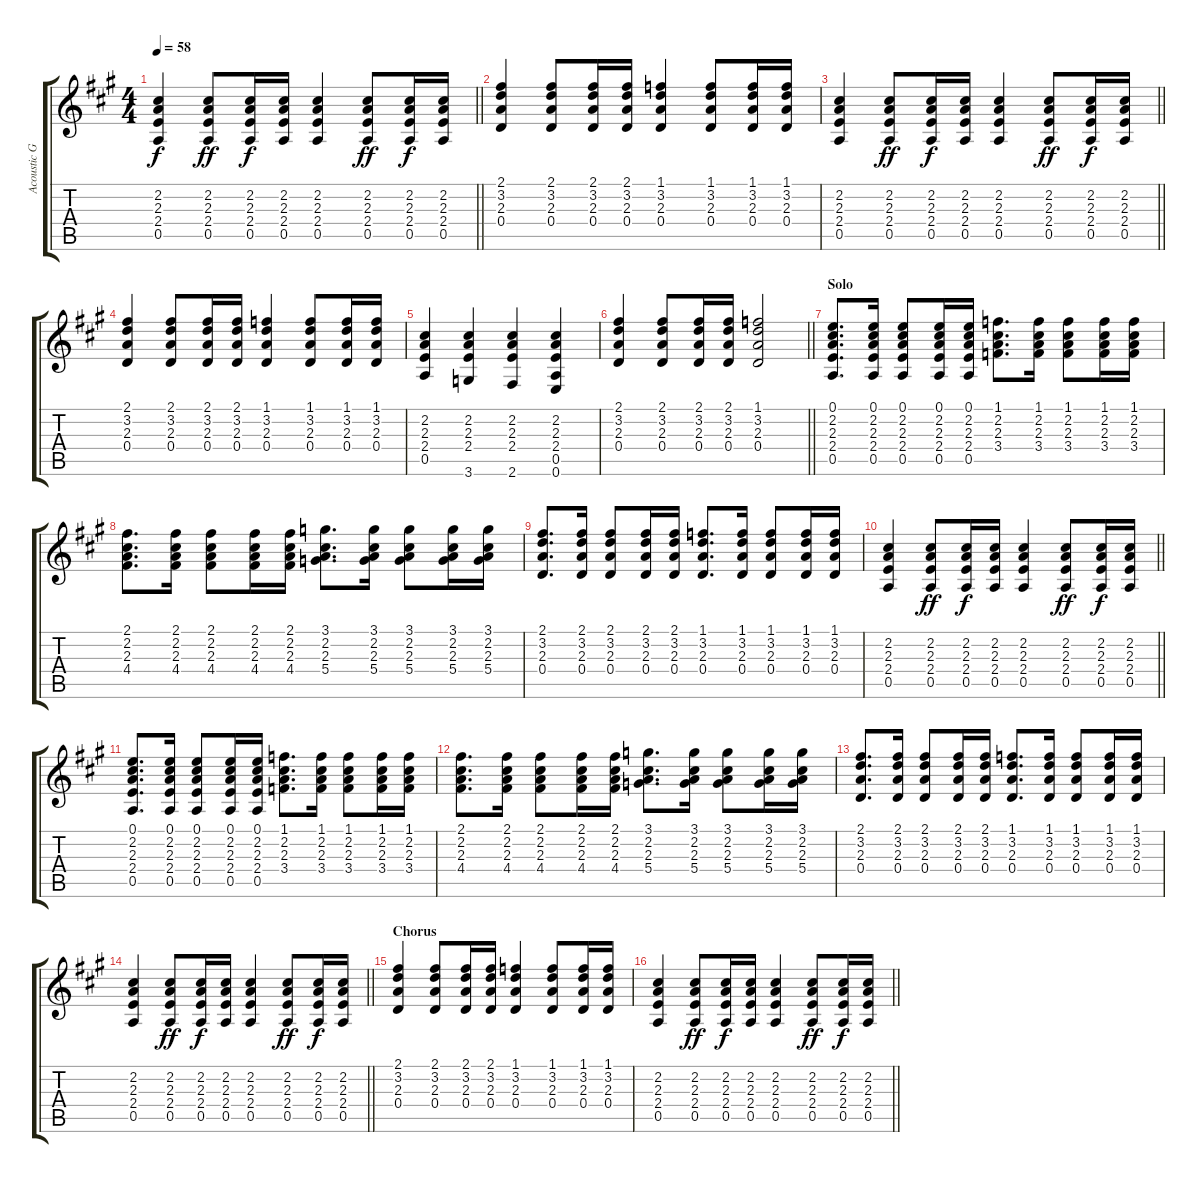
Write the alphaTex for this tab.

\track ("Acoustic Guitar" "Acoustic G") {instrument acousticguitarsteel}
\staff {score tabs}
\tuning (E4 B3 G3 D3 A2 E2) {hide}
\ts (4 4)
\tempo 58
\clef g2
\barLineRight lightlight
\ks a
(2.2 2.3 2.4 0.5).4{dy f} (2.2 2.3 2.4 0.5).8{dy ff} (2.2 2.3 2.4 0.5).16{dy f} (2.2 2.3 2.4 0.5).16 (2.2 2.3 2.4 0.5).4 (2.2 2.3 2.4 0.5).8{dy ff} (2.2 2.3 2.4 0.5).16{dy f} (2.2 2.3 2.4 0.5).16 |
(2.1 3.2 2.3 0.4).4 (2.1 3.2 2.3 0.4).8 (2.1 3.2 2.3 0.4).16 (2.1 3.2 2.3 0.4).16 (1.1 3.2 2.3 0.4).4 (1.1 3.2 2.3 0.4).8 (1.1 3.2 2.3 0.4).16 (1.1 3.2 2.3 0.4).16 |
\barLineRight lightlight
(2.2 2.3 2.4 0.5).4 (2.2 2.3 2.4 0.5).8{dy ff} (2.2 2.3 2.4 0.5).16{dy f} (2.2 2.3 2.4 0.5).16 (2.2 2.3 2.4 0.5).4 (2.2 2.3 2.4 0.5).8{dy ff} (2.2 2.3 2.4 0.5).16{dy f} (2.2 2.3 2.4 0.5).16 |
(2.1 3.2 2.3 0.4).4 (2.1 3.2 2.3 0.4).8 (2.1 3.2 2.3 0.4).16 (2.1 3.2 2.3 0.4).16 (1.1 3.2 2.3 0.4).4 (1.1 3.2 2.3 0.4).8 (1.1 3.2 2.3 0.4).16 (1.1 3.2 2.3 0.4).16 |
(2.2 2.3 2.4 0.5).4 (2.2 2.3 2.4 3.6).4 (2.2 2.3 2.4 2.6).4 (2.2 2.3 2.4 0.5 0.6).4 |
\barLineRight lightlight
(2.1 3.2 2.3 0.4).4 (2.1 3.2 2.3 0.4).8 (2.1 3.2 2.3 0.4).16 (2.1 3.2 2.3 0.4).16 (1.1 3.2 2.3 0.4).2 |
\section ("" "Solo")
(0.1 2.2 2.3 2.4 0.5).8{d} (0.1 2.2 2.3 2.4 0.5).16 (0.1 2.2 2.3 2.4 0.5).8 (0.1 2.2 2.3 2.4 0.5).16 (0.1 2.2 2.3 2.4 0.5).16 (1.1 2.2 2.3 3.4).8{d} (1.1 2.2 2.3 3.4).16 (1.1 2.2 2.3 3.4).8 (1.1 2.2 2.3 3.4).16 (1.1 2.2 2.3 3.4).16 |
(2.1 2.2 2.3 4.4).8{d} (2.1 2.2 2.3 4.4).16 (2.1 2.2 2.3 4.4).8 (2.1 2.2 2.3 4.4).16 (2.1 2.2 2.3 4.4).16 (3.1 2.2 2.3 5.4).8{d} (3.1 2.2 2.3 5.4).16 (3.1 2.2 2.3 5.4).8 (3.1 2.2 2.3 5.4).16 (3.1 2.2 2.3 5.4).16 |
(2.1 3.2 2.3 0.4).8{d} (2.1 3.2 2.3 0.4).16 (2.1 3.2 2.3 0.4).8 (2.1 3.2 2.3 0.4).16 (2.1 3.2 2.3 0.4).16 (1.1 3.2 2.3 0.4).8{d} (1.1 3.2 2.3 0.4).16 (1.1 3.2 2.3 0.4).8 (1.1 3.2 2.3 0.4).16 (1.1 3.2 2.3 0.4).16 |
\barLineRight lightlight
(2.2 2.3 2.4 0.5).4 (2.2 2.3 2.4 0.5).8{dy ff} (2.2 2.3 2.4 0.5).16{dy f} (2.2 2.3 2.4 0.5).16 (2.2 2.3 2.4 0.5).4 (2.2 2.3 2.4 0.5).8{dy ff} (2.2 2.3 2.4 0.5).16{dy f} (2.2 2.3 2.4 0.5).16 |
(0.1 2.2 2.3 2.4 0.5).8{d} (0.1 2.2 2.3 2.4 0.5).16 (0.1 2.2 2.3 2.4 0.5).8 (0.1 2.2 2.3 2.4 0.5).16 (0.1 2.2 2.3 2.4 0.5).16 (1.1 2.2 2.3 3.4).8{d} (1.1 2.2 2.3 3.4).16 (1.1 2.2 2.3 3.4).8 (1.1 2.2 2.3 3.4).16 (1.1 2.2 2.3 3.4).16 |
(2.1 2.2 2.3 4.4).8{d} (2.1 2.2 2.3 4.4).16 (2.1 2.2 2.3 4.4).8 (2.1 2.2 2.3 4.4).16 (2.1 2.2 2.3 4.4).16 (3.1 2.2 2.3 5.4).8{d} (3.1 2.2 2.3 5.4).16 (3.1 2.2 2.3 5.4).8 (3.1 2.2 2.3 5.4).16 (3.1 2.2 2.3 5.4).16 |
(2.1 3.2 2.3 0.4).8{d} (2.1 3.2 2.3 0.4).16 (2.1 3.2 2.3 0.4).8 (2.1 3.2 2.3 0.4).16 (2.1 3.2 2.3 0.4).16 (1.1 3.2 2.3 0.4).8{d} (1.1 3.2 2.3 0.4).16 (1.1 3.2 2.3 0.4).8 (1.1 3.2 2.3 0.4).16 (1.1 3.2 2.3 0.4).16 |
\barLineRight lightlight
(2.2 2.3 2.4 0.5).4 (2.2 2.3 2.4 0.5).8{dy ff} (2.2 2.3 2.4 0.5).16{dy f} (2.2 2.3 2.4 0.5).16 (2.2 2.3 2.4 0.5).4 (2.2 2.3 2.4 0.5).8{dy ff} (2.2 2.3 2.4 0.5).16{dy f} (2.2 2.3 2.4 0.5).16 |
\section ("" "Chorus")
(2.1 3.2 2.3 0.4).4 (2.1 3.2 2.3 0.4).8 (2.1 3.2 2.3 0.4).16 (2.1 3.2 2.3 0.4).16 (1.1 3.2 2.3 0.4).4 (1.1 3.2 2.3 0.4).8 (1.1 3.2 2.3 0.4).16 (1.1 3.2 2.3 0.4).16 |
\barLineRight lightlight
(2.2 2.3 2.4 0.5).4 (2.2 2.3 2.4 0.5).8{dy ff} (2.2 2.3 2.4 0.5).16{dy f} (2.2 2.3 2.4 0.5).16 (2.2 2.3 2.4 0.5).4 (2.2 2.3 2.4 0.5).8{dy ff} (2.2 2.3 2.4 0.5).16{dy f} (2.2 2.3 2.4 0.5).16
